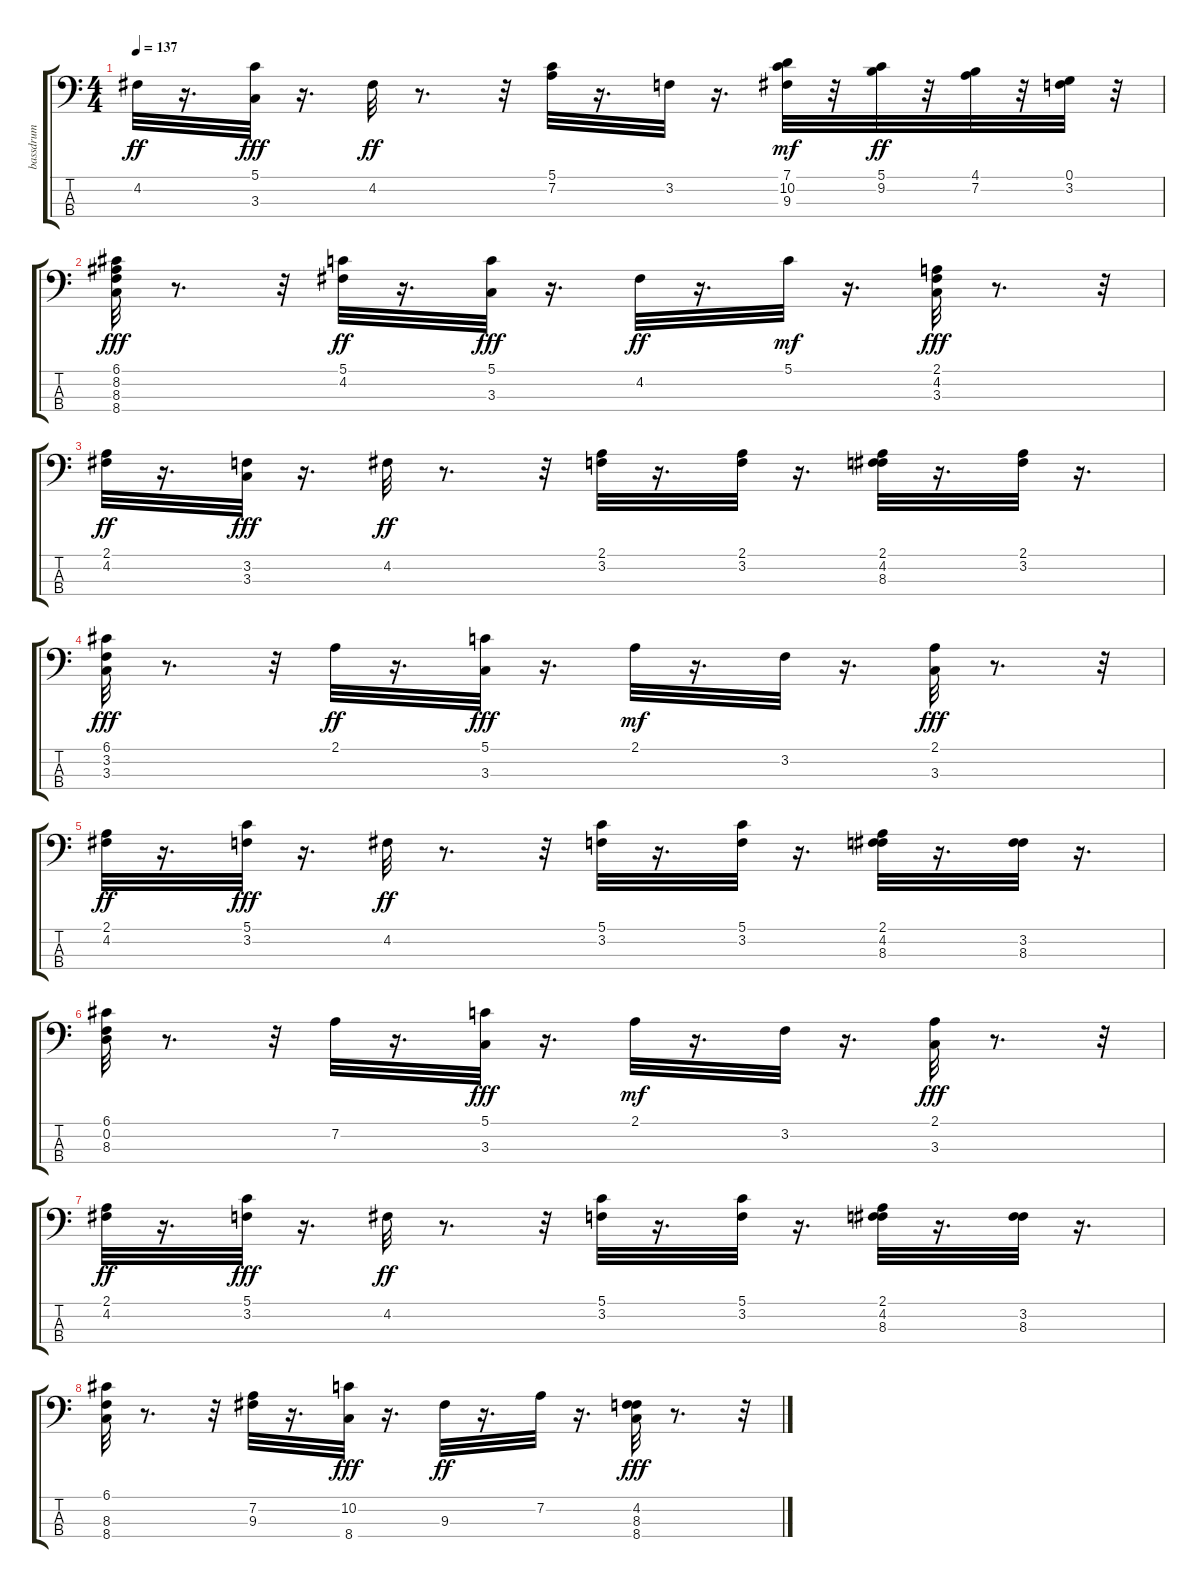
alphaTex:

\track ("bassdrum" "bassdrum") {instrument distortionguitar}
\staff {score tabs}
\tuning (G2 D2 A1 E1) {hide}
\ts (4 4)
\tempo 137
\clef f4
\ks c
4.2.32{dy ff} r.16{d} (5.1 3.3).32{dy fff} r.16{d} 4.2.32{dy ff} r.8{d} r.32 (5.1 7.2).32 r.16{d} 3.2.32 r.16{d} (7.1 10.2 9.3).32{dy mf} r.32 (5.1 9.2).32{dy ff} r.32 (4.1 7.2).32 r.32 (0.1 3.2).32 r.32 |
(6.1 8.2 8.3 8.4).32{dy fff} r.8{d} r.32 (5.1 4.2).32{dy ff} r.16{d} (5.1 3.3).32{dy fff} r.16{d} 4.2.32{dy ff} r.16{d} 5.1.32{dy mf} r.16{d} (2.1 4.2 3.3).32{dy fff} r.8{d} r.32 |
(2.1 4.2).32{dy ff} r.16{d} (3.2 3.3).32{dy fff} r.16{d} 4.2.32{dy ff} r.8{d} r.32 (2.1 3.2).32 r.16{d} (2.1 3.2).32 r.16{d} (2.1 4.2 8.3).32 r.16{d} (2.1 3.2).32 r.16{d} |
(6.1 3.2 3.3).32{dy fff} r.8{d} r.32 2.1.32{dy ff} r.16{d} (5.1 3.3).32{dy fff} r.16{d} 2.1.32{dy mf} r.16{d} 3.2.32 r.16{d} (2.1 3.3).32{dy fff} r.8{d} r.32 |
(2.1 4.2).32{dy ff} r.16{d} (5.1 3.2).32{dy fff} r.16{d} 4.2.32{dy ff} r.8{d} r.32 (5.1 3.2).32 r.16{d} (5.1 3.2).32 r.16{d} (2.1 4.2 8.3).32 r.16{d} (3.2 8.3).32 r.16{d} |
(6.1 0.2 8.3).32 r.8{d} r.32 7.2.32 r.16{d} (5.1 3.3).32{dy fff} r.16{d} 2.1.32{dy mf} r.16{d} 3.2.32 r.16{d} (2.1 3.3).32{dy fff} r.8{d} r.32 |
(2.1 4.2).32{dy ff} r.16{d} (5.1 3.2).32{dy fff} r.16{d} 4.2.32{dy ff} r.8{d} r.32 (5.1 3.2).32 r.16{d} (5.1 3.2).32 r.16{d} (2.1 4.2 8.3).32 r.16{d} (3.2 8.3).32 r.16{d} |
(6.1 8.3 8.4).32 r.8{d} r.32 (7.2 9.3).32 r.16{d} (10.2 8.4).32{dy fff} r.16{d} 9.3.32{dy ff} r.16{d} 7.2.32 r.16{d} (4.2 8.3 8.4).32{dy fff} r.8{d} r.32
